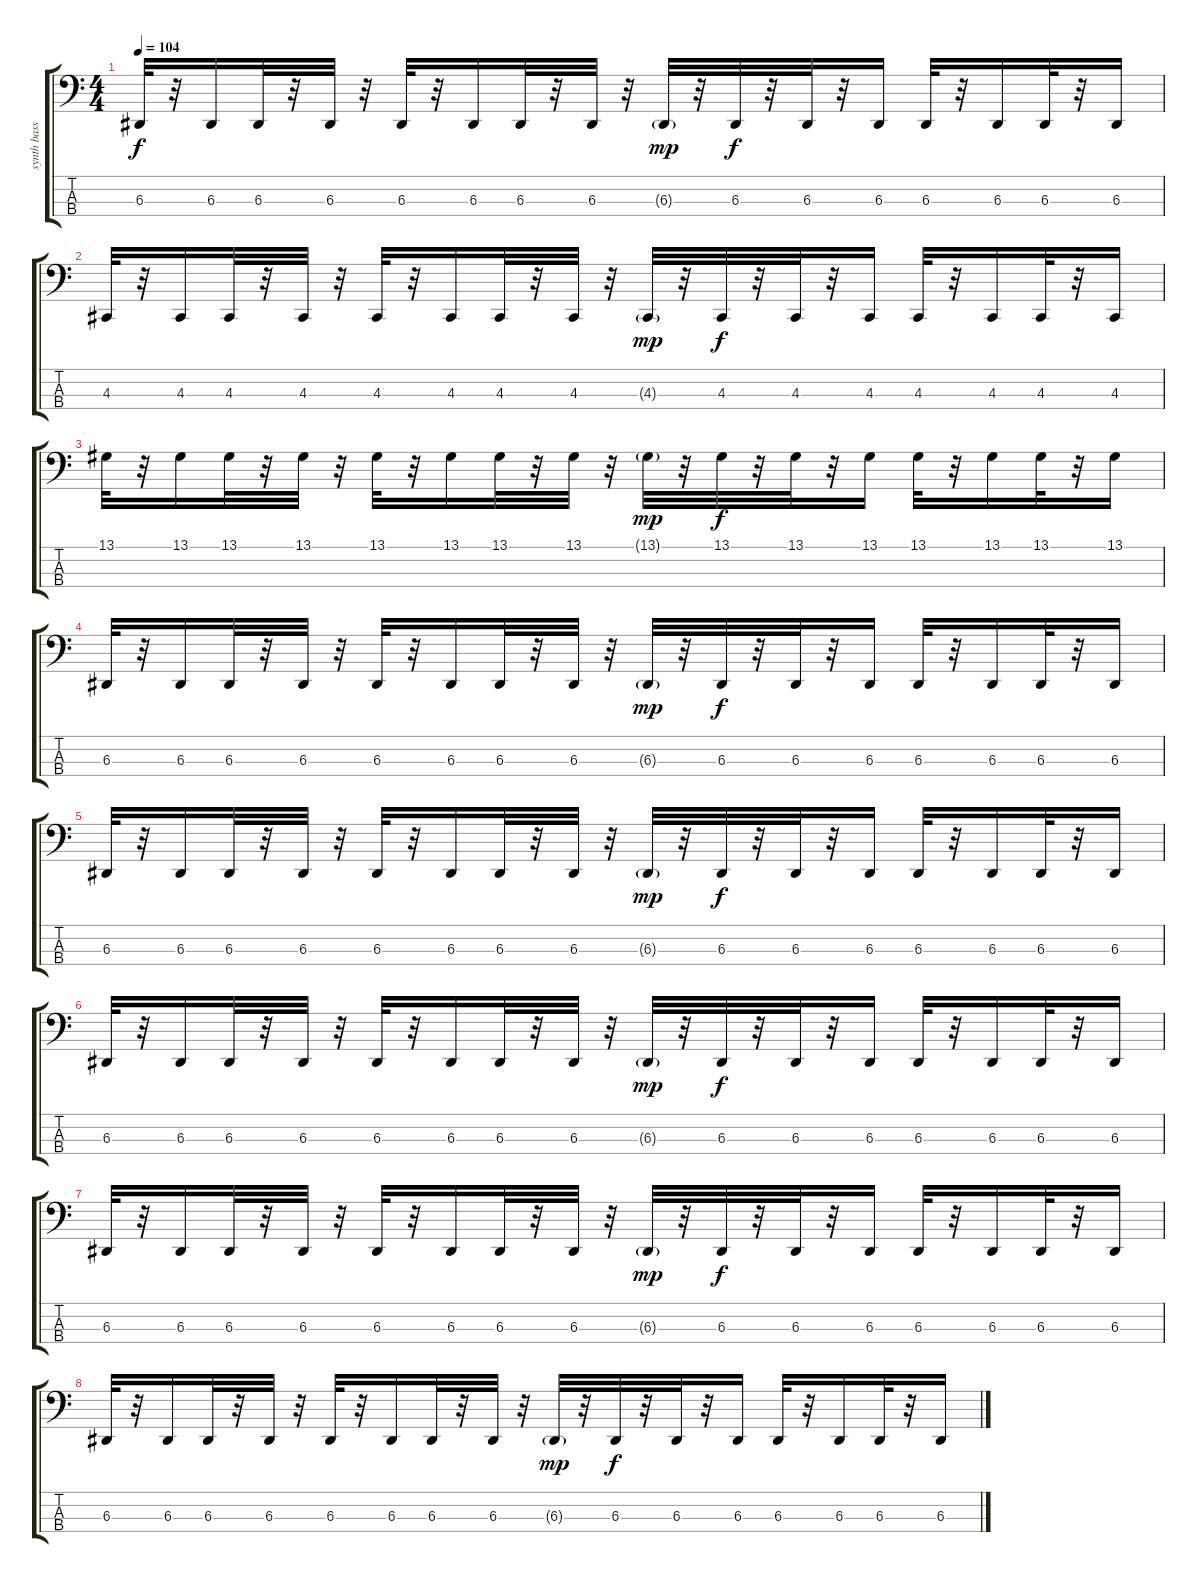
\track ("synth bass" "synth bass") {instrument lead8bassandlead}
\staff {score tabs}
\tuning (G2 D2 A1 E1) {hide}
\ts (4 4)
\tempo 104
\clef f4
\ks c
6.3.32{dy f} r.32 6.3.16 6.3.32 r.32 6.3.32 r.32 6.3.32 r.32 6.3.16 6.3.32 r.32 6.3.32 r.32 6.3{g}.32{dy mp} r.32 6.3.32{dy f} r.32 6.3.32 r.32 6.3.16 6.3.32 r.32 6.3.16 6.3.32 r.32 6.3.16 |
4.3.32 r.32 4.3.16 4.3.32 r.32 4.3.32 r.32 4.3.32 r.32 4.3.16 4.3.32 r.32 4.3.32 r.32 4.3{g}.32{dy mp} r.32 4.3.32{dy f} r.32 4.3.32 r.32 4.3.16 4.3.32 r.32 4.3.16 4.3.32 r.32 4.3.16 |
13.1.32 r.32 13.1.16 13.1.32 r.32 13.1.32 r.32 13.1.32 r.32 13.1.16 13.1.32 r.32 13.1.32 r.32 13.1{g}.32{dy mp} r.32 13.1.32{dy f} r.32 13.1.32 r.32 13.1.16 13.1.32 r.32 13.1.16 13.1.32 r.32 13.1.16 |
6.3.32 r.32 6.3.16 6.3.32 r.32 6.3.32 r.32 6.3.32 r.32 6.3.16 6.3.32 r.32 6.3.32 r.32 6.3{g}.32{dy mp} r.32 6.3.32{dy f} r.32 6.3.32 r.32 6.3.16 6.3.32 r.32 6.3.16 6.3.32 r.32 6.3.16 |
6.3.32 r.32 6.3.16 6.3.32 r.32 6.3.32 r.32 6.3.32 r.32 6.3.16 6.3.32 r.32 6.3.32 r.32 6.3{g}.32{dy mp} r.32 6.3.32{dy f} r.32 6.3.32 r.32 6.3.16 6.3.32 r.32 6.3.16 6.3.32 r.32 6.3.16 |
6.3.32 r.32 6.3.16 6.3.32 r.32 6.3.32 r.32 6.3.32 r.32 6.3.16 6.3.32 r.32 6.3.32 r.32 6.3{g}.32{dy mp} r.32 6.3.32{dy f} r.32 6.3.32 r.32 6.3.16 6.3.32 r.32 6.3.16 6.3.32 r.32 6.3.16 |
6.3.32 r.32 6.3.16 6.3.32 r.32 6.3.32 r.32 6.3.32 r.32 6.3.16 6.3.32 r.32 6.3.32 r.32 6.3{g}.32{dy mp} r.32 6.3.32{dy f} r.32 6.3.32 r.32 6.3.16 6.3.32 r.32 6.3.16 6.3.32 r.32 6.3.16 |
6.3.32 r.32 6.3.16 6.3.32 r.32 6.3.32 r.32 6.3.32 r.32 6.3.16 6.3.32 r.32 6.3.32 r.32 6.3{g}.32{dy mp} r.32 6.3.32{dy f} r.32 6.3.32 r.32 6.3.16 6.3.32 r.32 6.3.16 6.3.32 r.32 6.3.16
